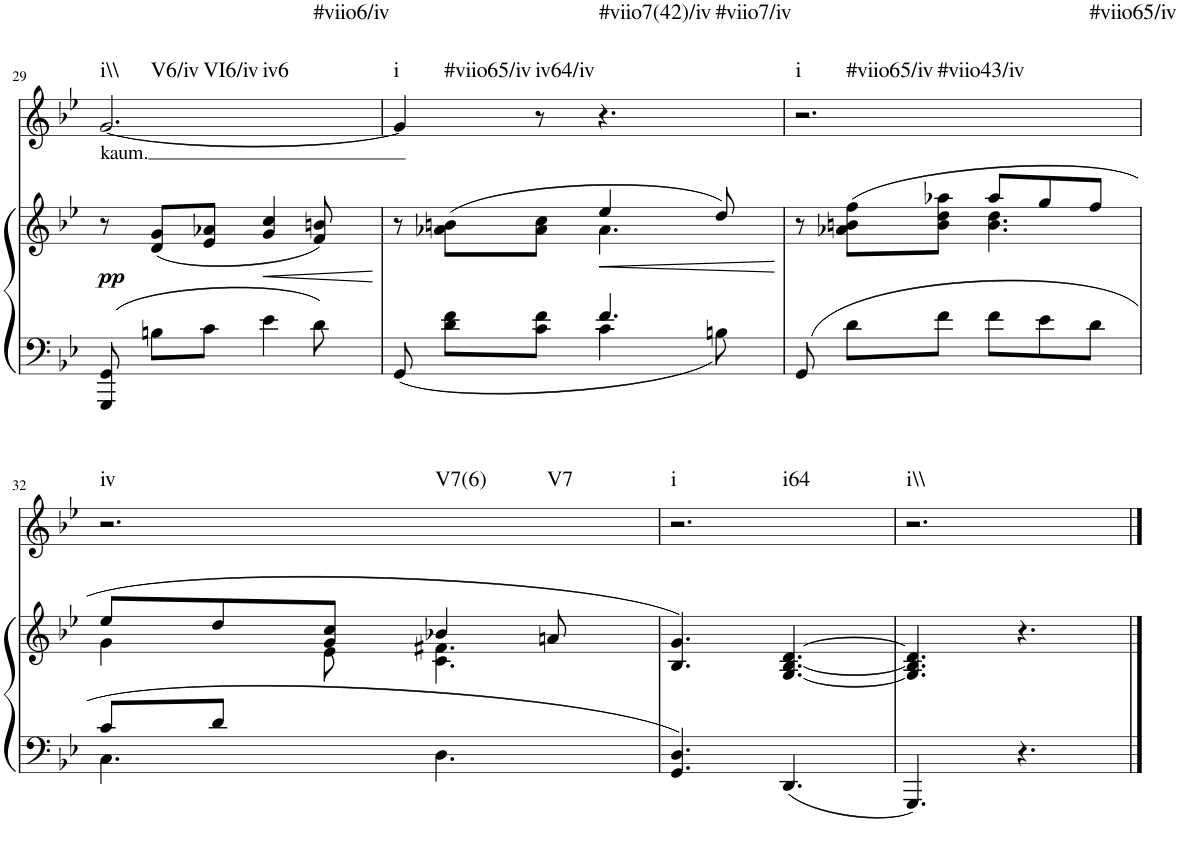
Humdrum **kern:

**kern	**kern	**dynam	**kern	**text	**harte
*part2	*part2	*part2	*part1	*part1	*part1
*staff3	*staff2	*staff2/3	*staff1	*staff1	*
*I"Piano	*	*	*I"Voice	*	*
*I'Pno	*	*	*	*	*
!!LO:PB:g=z
*clefF4	*clefG2	*	*clefG2	*	*
*k[b-e-]	*k[b-e-]	*	*k[b-e-]	*	*
*g:	*g:	*	*g:	*	*
*M6/8	*M6/8	*	*M6/8	*	*
=29	=29	=29	=29	=29	=29
!	!	!LO:DY:b	!	!LO:LY:b	!LO:H:n=1:kt=i\\
!	!	!	!	!	!LO:H:n=2:kt=V6/iv
!	!	!	!	!	!LO:H:n=3:kt=VI6/iv
!	!	!	!	!	!LO:H:n=4:kt=iv6
!	!	!	!	!	!LO:H:n=5:kt=#viio6/iv
8GGG/ 8GG/	8r	pp	[2.g/	kaum.	N N N N N
8Bn\L	(8d/ 8g/L	.	.	.	.
8c\J	8e-/ 8a-X/J	.	.	.	.
!	!	!LO:HP:b	!	!	!
4e-\	4g/ 4cc/	<	.	.	.
8d\	8f/ 8bn/)	.	.	.	.
.	.	[	.	.	.
=30	=30	=30	=30	=30	=30
*^	*^	*	*	*	*
!	!	!	!	!	!	!	!LO:H:n=1:kt=i
!	!	!	!	!	!	!	!LO:H:n=2:kt=#viio65/iv
8GG/	4.ryy	8r	4.ryy	.	4g/]	.	N N
8d\ 8f\L	.	(8a-X\ 8bn\L	.	.	.	.	.
!	!	!	!	!	!	!	!LO:H:kt=iv64/iv
8c\ 8f\J	.	8a-\ 8cc\J	.	.	8r	.	N
!	!	!	!	!LO:HP:b	!	!	!LO:H:n=1:kt=#viio7(42)/iv
!	!	!	!	!	!	!	!LO:H:n=2:kt=#viio7/iv
4.f/	4c\	4ee-/	4.a-\	<	4.r	.	N N
.	8Bn\	8dd/)	.	.	.	.	.
*v	*v	*	*	*	*	*	*
*	*v	*v	*	*	*	*
.	.	[	.	.	.
=31	=31	=31	=31	=31	=31
*	*^	*	*	*	*
!	!	!	!	!	!	!LO:H:n=1:kt=i
!	!	!	!	!	!	!LO:H:n=2:kt=#viio65/iv
!	!	!	!	!	!	!LO:H:n=3:kt=#viio43/iv
!	!	!	!	!	!	!LO:H:n=4:kt=#viio65/iv
8GG/	8r	4.ryy	.	2.r	.	N N N N
8d\L	(8a-X\ 8bn\ 8ff\L	.	.	.	.	.
8f\J	8b\ 8dd\ 8aa-X\J	.	.	.	.	.
8f\L	8aa-/L	4.b\ 4.dd\	.	.	.	.
8e-\	8gg/	.	.	.	.	.
8d\J	8ff/J	.	.	.	.	.
!!LO:LB:g=z
=32	=32	=32	=32	=32	=32	=32
*^	*	*	*	*	*	*
!	!	!	!	!	!	!	!LO:H:n=1:kt=iv
!	!	!	!	!	!	!	!LO:H:n=2:kt=V7(6)
!	!	!	!	!	!	!	!LO:H:n=3:kt=V7
8c/L	4.C\	8ee-/L	4g\	.	2.r	.	N N N
8d/J	.	8dd/	.	.	.	.	.
2ryy	.	8g/ 8cc/J	8e-\	.	.	.	.
.	4.D\	4b-X/	4.c\ 4.f#X\	.	.	.	.
.	.	8an/	.	.	.	.	.
*v	*v	*	*	*	*	*	*
*	*v	*v	*	*	*	*
=33	=33	=33	=33	=33	=33
!	!	!	!	!	!LO:H:n=1:kt=i
!	!	!	!	!	!LO:H:n=2:kt=i64
4.GG/ 4.D/	4.B-/ 4.g/)	.	2.r	.	N N
4.DD/	[4.G/ [4.B-/ [4.d/	.	.	.	.
=34	=34	=34	=34	=34	=34
!	!	!	!	!	!LO:H:kt=i\\
4.GGG/	4.G/] 4.B-/] 4.d/]	.	2.r	.	N
4.r	4.r	.	.	.	.
==	==	==	==	==	==
*-	*-	*-	*-	*-	*-
